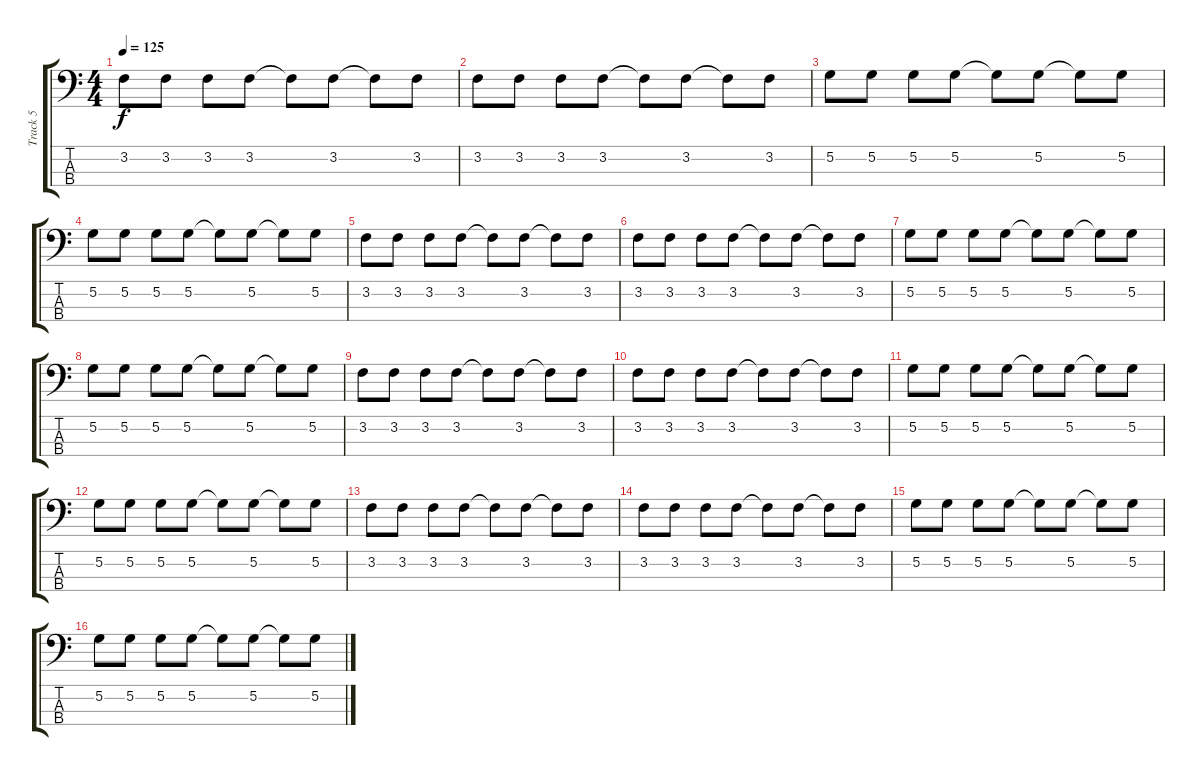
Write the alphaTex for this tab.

\track ("Track 5" "Track 5") {instrument electricbassfinger}
\staff {score tabs}
\tuning (G2 D2 A1 E1) {hide}
\ts (4 4)
\tempo 125
\clef f4
\ks c
3.2.8{dy f} 3.2.8 3.2.8 3.2.8 3.2{t}.8 3.2.8 3.2{t}.8 3.2.8 |
3.2.8 3.2.8 3.2.8 3.2.8 3.2{t}.8 3.2.8 3.2{t}.8 3.2.8 |
5.2.8 5.2.8 5.2.8 5.2.8 5.2{t}.8 5.2.8 5.2{t}.8 5.2.8 |
5.2.8 5.2.8 5.2.8 5.2.8 5.2{t}.8 5.2.8 5.2{t}.8 5.2.8 |
3.2.8 3.2.8 3.2.8 3.2.8 3.2{t}.8 3.2.8 3.2{t}.8 3.2.8 |
3.2.8 3.2.8 3.2.8 3.2.8 3.2{t}.8 3.2.8 3.2{t}.8 3.2.8 |
5.2.8 5.2.8 5.2.8 5.2.8 5.2{t}.8 5.2.8 5.2{t}.8 5.2.8 |
5.2.8 5.2.8 5.2.8 5.2.8 5.2{t}.8 5.2.8 5.2{t}.8 5.2.8 |
3.2.8{volume 7} 3.2.8 3.2.8 3.2.8 3.2{t}.8 3.2.8 3.2{t}.8 3.2.8 |
3.2.8 3.2.8 3.2.8 3.2.8 3.2{t}.8 3.2.8 3.2{t}.8 3.2.8 |
5.2.8 5.2.8 5.2.8 5.2.8 5.2{t}.8 5.2.8 5.2{t}.8 5.2.8 |
5.2.8 5.2.8 5.2.8 5.2.8 5.2{t}.8 5.2.8 5.2{t}.8 5.2.8 |
3.2.8{volume 1} 3.2.8 3.2.8 3.2.8 3.2{t}.8 3.2.8 3.2{t}.8 3.2.8 |
3.2.8 3.2.8 3.2.8 3.2.8 3.2{t}.8 3.2.8 3.2{t}.8 3.2.8 |
5.2.8 5.2.8 5.2.8 5.2.8 5.2{t}.8 5.2.8 5.2{t}.8 5.2.8 |
5.2.8 5.2.8 5.2.8 5.2.8 5.2{t}.8 5.2.8 5.2{t}.8 5.2.8
